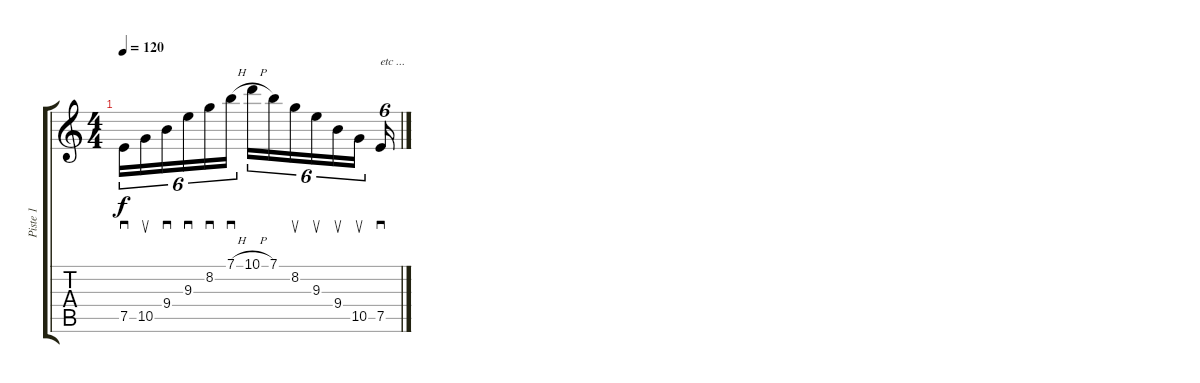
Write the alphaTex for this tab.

\track ("Piste 1" "Piste 1") {instrument acousticguitarnylon}
\staff {score tabs}
\tuning (E4 B3 G3 D3 A2 E2) {hide}
\ts (4 4)
\tempo 120
\clef g2
\ks c
7.5.16{sd tu (6 4) dy f instrument acousticguitarnylon} 10.5.16{su tu (6 4)} 9.4.16{sd tu (6 4)} 9.3.16{sd tu (6 4)} 8.2.16{sd tu (6 4)} 7.1{h}.16{sd tu (6 4)} 10.1{h}.16{tu (6 4)} 7.1.16{tu (6 4)} 8.2.16{su tu (6 4)} 9.3.16{su tu (6 4)} 9.4.16{su tu (6 4)} 10.5.16{su tu (6 4)} 7.5.16{sd tu (6 4) txt "etc ..."}
